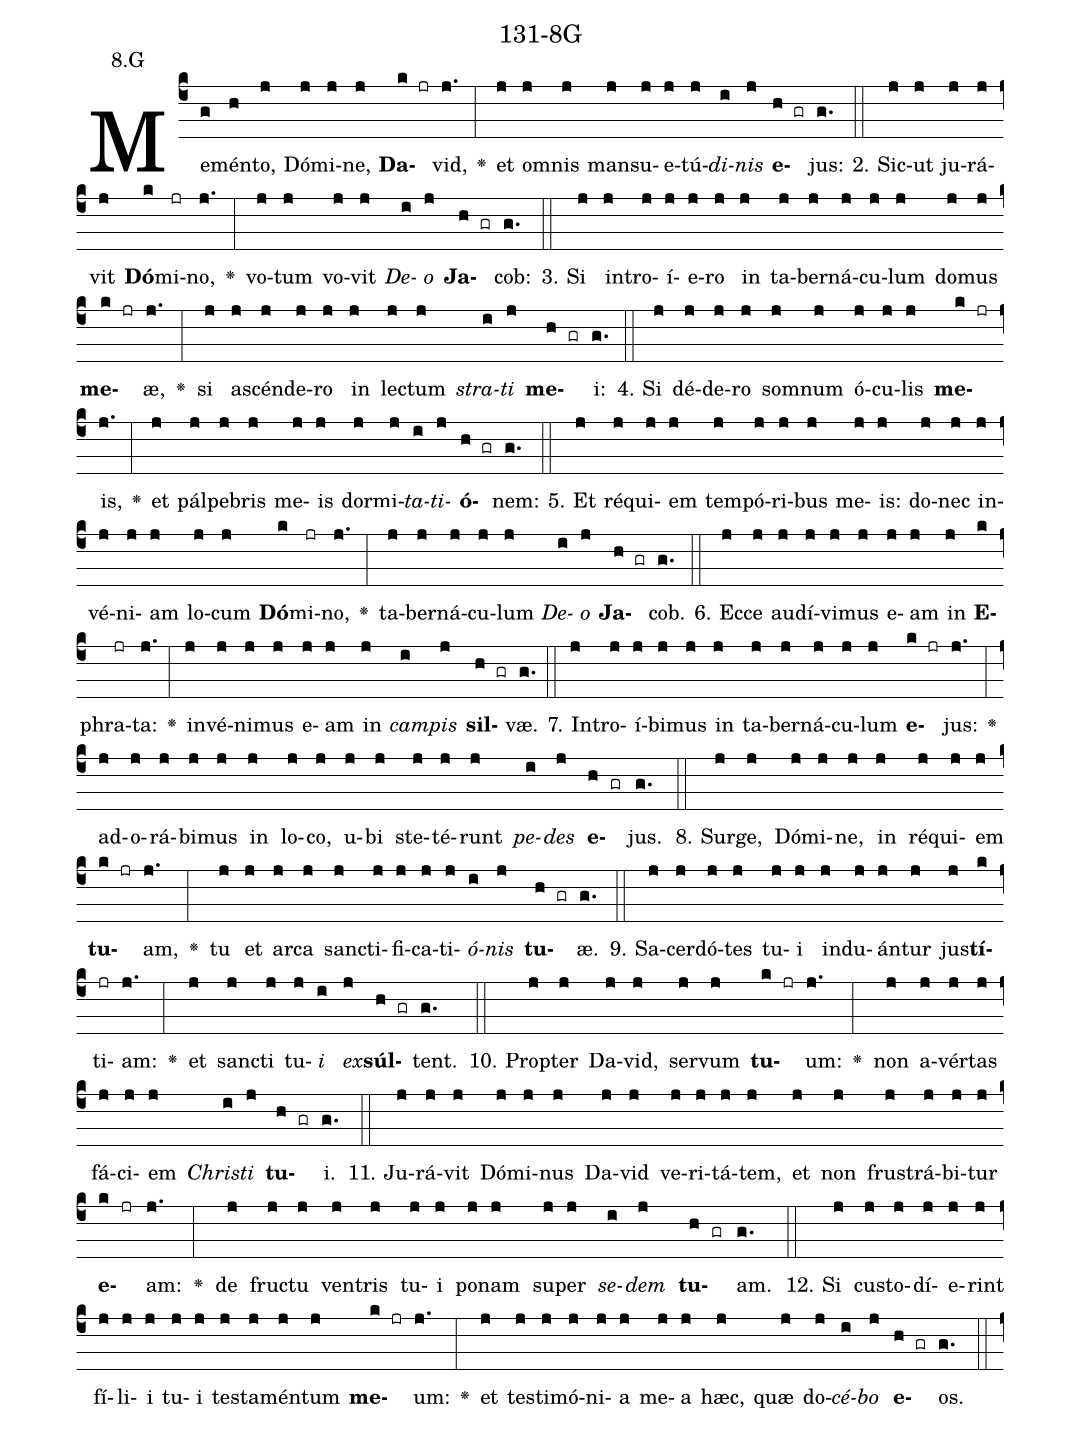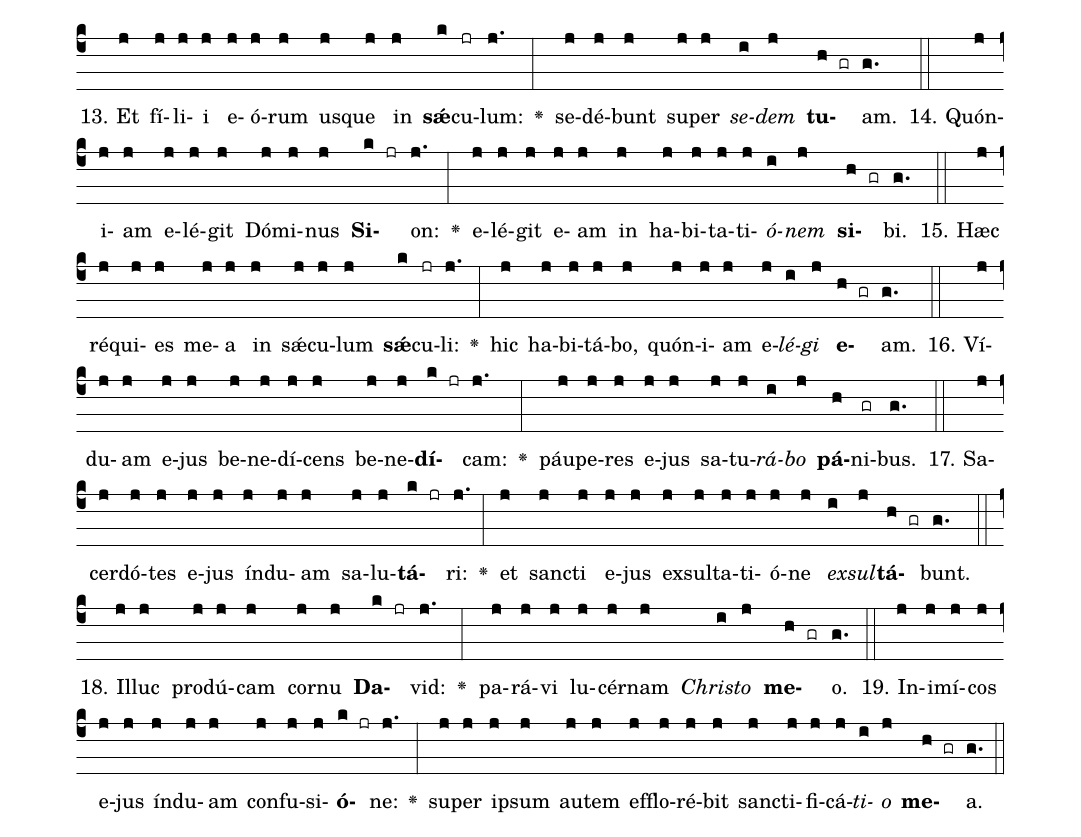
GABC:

name: 131-8G;
annotation: 8.G;
%%
(c4)Me(g)mén(h)to,(j) Dó(j)mi(j)ne,(j) <b>Da</b>(k jr)vid,(j.) <v>\greheightstar</v>(:) et(j) om(j)nis(j) man(j)su(j)e(j)tú(j)<i>di</i>(i)<i>nis</i>(j) <b>e</b>(h gr)jus:(g.) (::)
2. Sic(j)ut(j) ju(j)rá(j)vit(j) <b>Dó</b>(k)mi(jr)no,(j.) <v>\greheightstar</v>(:) vo(j)tum(j) vo(j)vit(j) <i>De</i>(i)<i>o</i>(j) <b>Ja</b>(h gr)cob:(g.) (::)
3. Si(j) in(j)tro(j)í(j)e(j)ro(j) in(j) ta(j)ber(j)ná(j)cu(j)lum(j) do(j)mus(j) <b>me</b>(k jr)æ,(j.) <v>\greheightstar</v>(:) si(j) a(j)scén(j)de(j)ro(j) in(j) lec(j)tum(j) <i>stra</i>(i)<i>ti</i>(j) <b>me</b>(h gr)i:(g.) (::)
4. Si(j) dé(j)de(j)ro(j) som(j)num(j) ó(j)cu(j)lis(j) <b>me</b>(k jr)is,(j.) <v>\greheightstar</v>(:) et(j) pál(j)pe(j)bris(j) me(j)is(j) dor(j)mi(j)<i>ta</i>(i)<i>ti</i>(j)<b>ó</b>(h gr)nem:(g.) (::)
5. Et(j) ré(j)qui(j)em(j) tem(j)pó(j)ri(j)bus(j) me(j)is:(j) do(j)nec(j) in(j)vé(j)ni(j)am(j) lo(j)cum(j) <b>Dó</b>(k)mi(jr)no,(j.) <v>\greheightstar</v>(:) ta(j)ber(j)ná(j)cu(j)lum(j) <i>De</i>(i)<i>o</i>(j) <b>Ja</b>(h gr)cob.(g.) (::)
6. Ec(j)ce(j) au(j)dí(j)vi(j)mus(j) e(j)am(j) in(j) <b>E</b>(k)phra(jr)ta:(j.) <v>\greheightstar</v>(:) in(j)vé(j)ni(j)mus(j) e(j)am(j) in(j) <i>cam</i>(i)<i>pis</i>(j) <b>sil</b>(h gr)væ.(g.) (::)
7. In(j)tro(j)í(j)bi(j)mus(j) in(j) ta(j)ber(j)ná(j)cu(j)lum(j) <b>e</b>(k jr)jus:(j.) <v>\greheightstar</v>(:) ad(j)o(j)rá(j)bi(j)mus(j) in(j) lo(j)co,(j) u(j)bi(j) ste(j)té(j)runt(j) <i>pe</i>(i)<i>des</i>(j) <b>e</b>(h gr)jus.(g.) (::)
8. Sur(j)ge,(j) Dó(j)mi(j)ne,(j) in(j) ré(j)qui(j)em(j) <b>tu</b>(k jr)am,(j.) <v>\greheightstar</v>(:) tu(j) et(j) ar(j)ca(j) sanc(j)ti(j)fi(j)ca(j)ti(j)<i>ó</i>(i)<i>nis</i>(j) <b>tu</b>(h gr)æ.(g.) (::)
9. Sa(j)cer(j)dó(j)tes(j) tu(j)i(j) ind(j)u(j)án(j)tur(j) jus(j)<b>tí</b>(k)ti(jr)am:(j.) <v>\greheightstar</v>(:) et(j) sanc(j)ti(j) tu(j)<i>i</i>(i) <i>ex</i>(j)<b>súl</b>(h gr)tent.(g.) (::)
10. Prop(j)ter(j) Da(j)vid,(j) ser(j)vum(j) <b>tu</b>(k jr)um:(j.) <v>\greheightstar</v>(:) non(j) a(j)vér(j)tas(j) fá(j)ci(j)em(j) <i>Chris</i>(i)<i>ti</i>(j) <b>tu</b>(h gr)i.(g.) (::)
11. Ju(j)rá(j)vit(j) Dó(j)mi(j)nus(j) Da(j)vid(j) ve(j)ri(j)tá(j)tem,(j) et(j) non(j) frus(j)trá(j)bi(j)tur(j) <b>e</b>(k jr)am:(j.) <v>\greheightstar</v>(:) de(j) fruc(j)tu(j) ven(j)tris(j) tu(j)i(j) po(j)nam(j) su(j)per(j) <i>se</i>(i)<i>dem</i>(j) <b>tu</b>(h gr)am.(g.) (::)
12. Si(j) cus(j)to(j)dí(j)e(j)rint(j) fí(j)li(j)i(j) tu(j)i(j) tes(j)ta(j)mén(j)tum(j) <b>me</b>(k jr)um:(j.) <v>\greheightstar</v>(:) et(j) tes(j)ti(j)mó(j)ni(j)a(j) me(j)a(j) hæc,(j) quæ(j) do(j)<i>cé</i>(i)<i>bo</i>(j) <b>e</b>(h gr)os.(g.) (::)
13. Et(j) fí(j)li(j)i(j) e(j)ó(j)rum(j) us(j)que(j) in(j) <b>sǽ</b>(k)cu(jr)lum:(j.) <v>\greheightstar</v>(:) se(j)dé(j)bunt(j) su(j)per(j) <i>se</i>(i)<i>dem</i>(j) <b>tu</b>(h gr)am.(g.) (::)
14. Quón(j)i(j)am(j) e(j)lé(j)git(j) Dó(j)mi(j)nus(j) <b>Si</b>(k jr)on:(j.) <v>\greheightstar</v>(:) e(j)lé(j)git(j) e(j)am(j) in(j) ha(j)bi(j)ta(j)ti(j)<i>ó</i>(i)<i>nem</i>(j) <b>si</b>(h gr)bi.(g.) (::)
15. Hæc(j) ré(j)qui(j)es(j) me(j)a(j) in(j) sǽ(j)cu(j)lum(j) <b>sǽ</b>(k)cu(jr)li:(j.) <v>\greheightstar</v>(:) hic(j) ha(j)bi(j)tá(j)bo,(j) quón(j)i(j)am(j) e(j)<i>lé</i>(i)<i>gi</i>(j) <b>e</b>(h gr)am.(g.) (::)
16. Ví(j)du(j)am(j) e(j)jus(j) be(j)ne(j)dí(j)cens(j) be(j)ne(j)<b>dí</b>(k jr)cam:(j.) <v>\greheightstar</v>(:) páu(j)pe(j)res(j) e(j)jus(j) sa(j)tu(j)<i>rá</i>(i)<i>bo</i>(j) <b>pá</b>(h)ni(gr)bus.(g.) (::)
17. Sa(j)cer(j)dó(j)tes(j) e(j)jus(j) índ(j)u(j)am(j) sa(j)lu(j)<b>tá</b>(k jr)ri:(j.) <v>\greheightstar</v>(:) et(j) sanc(j)ti(j) e(j)jus(j) ex(j)sul(j)ta(j)ti(j)ó(j)ne(j) <i>ex</i>(i)<i>sul</i>(j)<b>tá</b>(h gr)bunt.(g.) (::)
18. Il(j)luc(j) pro(j)dú(j)cam(j) cor(j)nu(j) <b>Da</b>(k jr)vid:(j.) <v>\greheightstar</v>(:) pa(j)rá(j)vi(j) lu(j)cér(j)nam(j) <i>Chris</i>(i)<i>to</i>(j) <b>me</b>(h gr)o.(g.) (::)
19. In(j)i(j)mí(j)cos(j) e(j)jus(j) índ(j)u(j)am(j) con(j)fu(j)si(j)<b>ó</b>(k jr)ne:(j.) <v>\greheightstar</v>(:) su(j)per(j) ip(j)sum(j) au(j)tem(j) ef(j)flo(j)ré(j)bit(j) sanc(j)ti(j)fi(j)cá(j)<i>ti</i>(i)<i>o</i>(j) <b>me</b>(h gr)a.(g.) (::)
